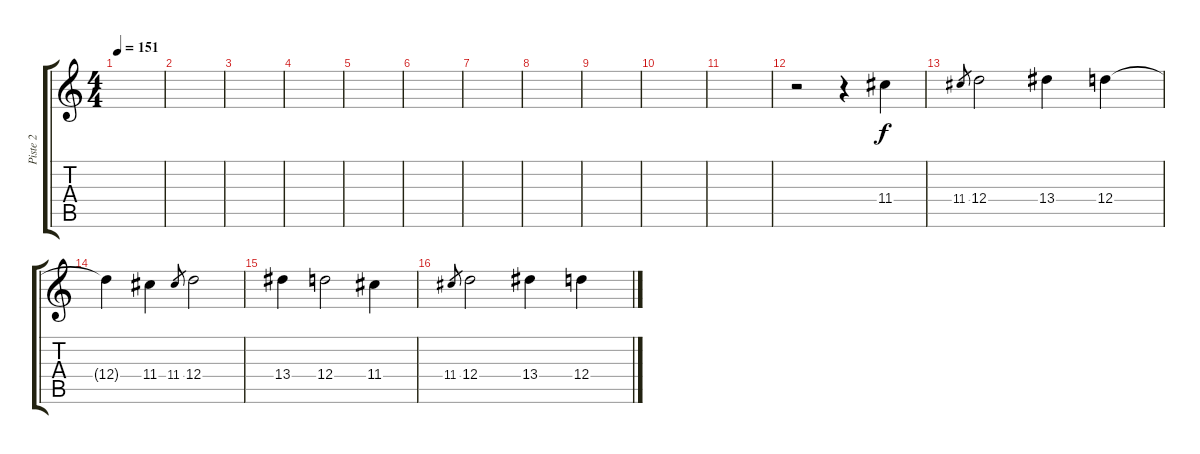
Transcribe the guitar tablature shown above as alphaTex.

\track ("Piste 2" "Piste 2") {instrument overdrivenguitar}
\staff {score tabs}
\tuning (E4 B3 G3 D3 A2 E2) {hide}
\ts (4 4)
\tempo 151
\clef g2
\ks c
|
|
|
|
|
|
|
|
|
|
|
r.2 r.4 11.4.4 |
11.4.8{gr} 12.4.2 13.4.4 12.4.4 |
12.4{t}.4 11.4.4 11.4.8{gr} 12.4.2 |
13.4.4 12.4.2 11.4.4 |
11.4.8{gr} 12.4.2 13.4.4 12.4.4
